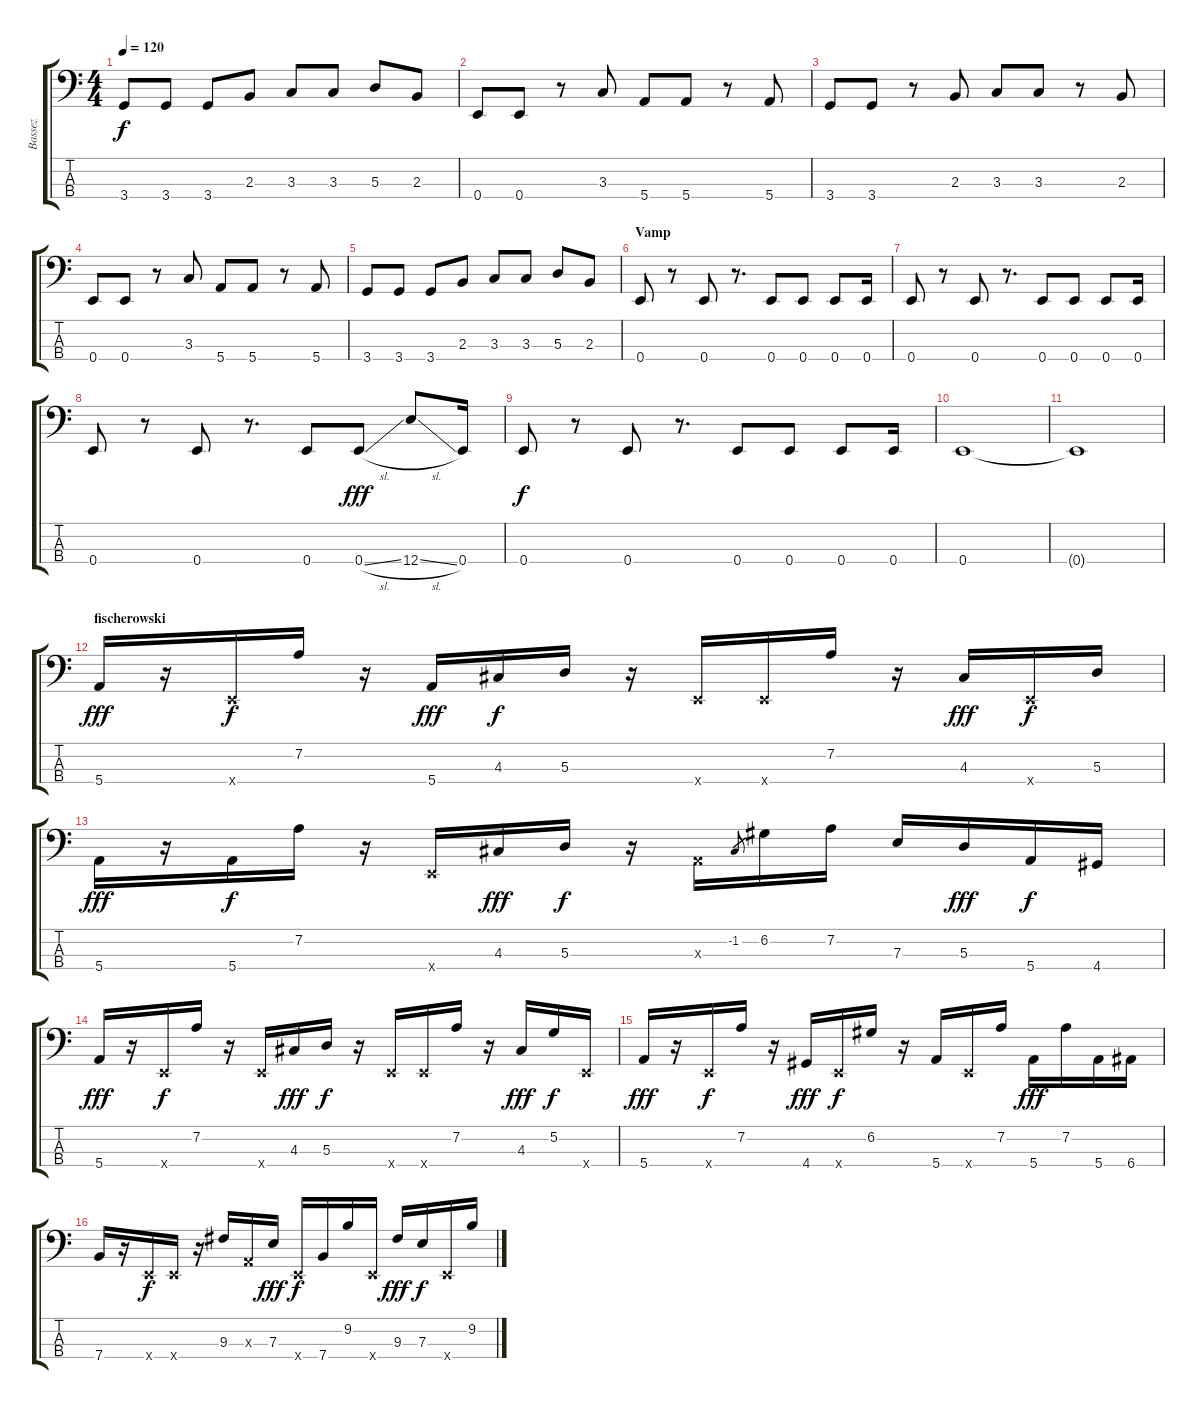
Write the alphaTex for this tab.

\track ("Bassez" "Bassez") {instrument slapbass1}
\staff {score tabs}
\tuning (G2 D2 A1 E1) {hide}
\ts (4 4)
\tempo 120
\clef f4
\ks c
3.4.8{dy f} 3.4.8 3.4.8 2.3.8 3.3.8 3.3.8 5.3.8 2.3.8 |
0.4.8{instrument electricbassfinger} 0.4.8 r.8 3.3.8 5.4.8 5.4.8 r.8 5.4.8 |
3.4.8 3.4.8 r.8 2.3.8 3.3.8 3.3.8 r.8 2.3.8 |
0.4.8{instrument electricbassfinger} 0.4.8 r.8 3.3.8 5.4.8 5.4.8 r.8 5.4.8 |
3.4.8 3.4.8 3.4.8 2.3.8 3.3.8 3.3.8 5.3.8 2.3.8 |
\section ("" "Vamp")
0.4.8{instrument electricbasspick} r.8 0.4.8 r.8{d} 0.4.8 0.4.8 0.4.8 0.4.16 |
0.4.8{instrument electricbasspick} r.8 0.4.8 r.8{d} 0.4.8 0.4.8 0.4.8 0.4.16 |
0.4.8{instrument electricbasspick} r.8 0.4.8 r.8{d} 0.4.8 0.4{sl}.8{dy fff} 12.4{sl}.8 0.4.16 |
0.4.8{dy f instrument electricbasspick} r.8 0.4.8 r.8{d} 0.4.8 0.4.8 0.4.8 0.4.16 |
0.4.1{instrument electricbassfinger} |
0.4{t}.1 |
\section ("" "fischerowski")
5.4.16{dy fff instrument slapbass1} r.16 0.4{x}.16{dy f} 7.2.16 r.16 5.4.16{dy fff} 4.3.16{dy f} 5.3.16 r.16 0.4{x}.16 0.4{x}.16 7.2.16 r.16 4.3.16{dy fff} 0.4{x}.16{dy f} 5.3.16 |
5.4.16{dy fff} r.16 5.4.16{dy f} 7.2.16 r.16 0.4{x}.16 4.3.16{dy fff} 5.3.16{dy f} r.16 0.3{x}.16 -1.2.8{gr} 6.2.16 7.2.16 7.3.16 5.3.16{dy fff} 5.4.16{dy f} 4.4.16 |
5.4.16{dy fff} r.16 0.4{x}.16{dy f} 7.2.16 r.16 0.4{x}.16 4.3.16{dy fff} 5.3.16{dy f} r.16 0.4{x}.16 0.4{x}.16 7.2.16 r.16 4.3.16{dy fff} 5.2.16{dy f} 0.4{x}.16 |
5.4.16{dy fff} r.16 0.4{x}.16{dy f} 7.2.16 r.16 4.4.16{dy fff} 0.4{x}.16{dy f} 6.2.16 r.16 5.4.16 0.4{x}.16 7.2.16 5.4.16{dy fff} 7.2.16 5.4.16 6.4.16 |
7.4.16 r.16 0.4{x}.16{dy f} 0.4{x}.16 r.16 9.3.16 0.3{x}.16 7.3.16{dy fff} 0.4{x}.16{dy f} 7.4.16 9.2.16 0.4{x}.16 9.3.16{dy fff} 7.3.16{dy f} 0.4{x}.16 9.2.16
